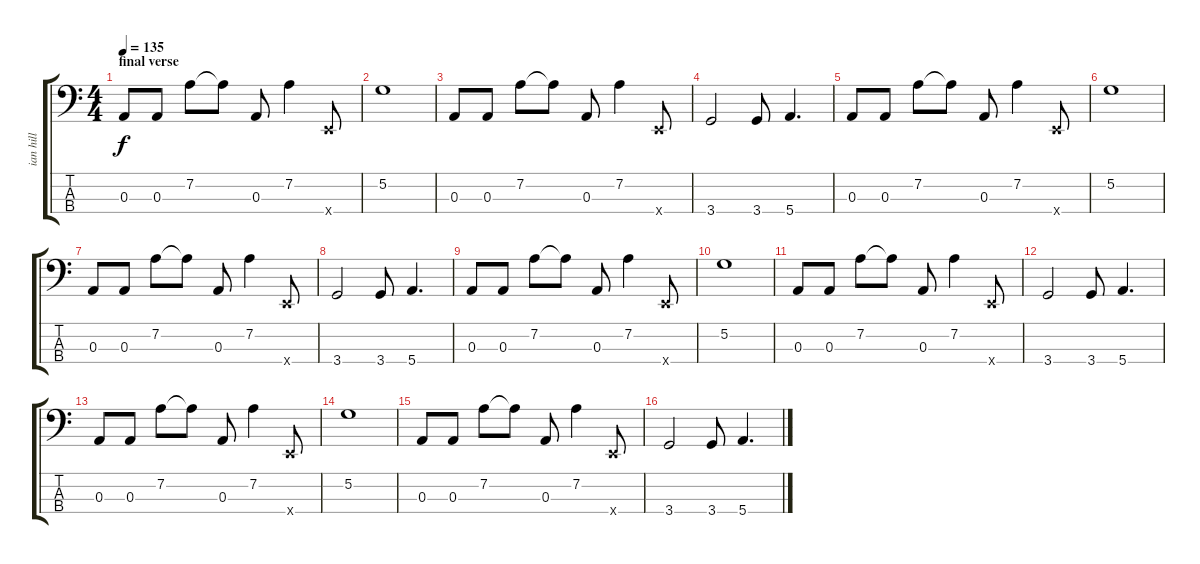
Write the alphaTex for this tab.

\track ("ian hill" "ian hill") {instrument acousticguitarsteel}
\staff {score tabs}
\tuning (G2 D2 A1 E1) {hide}
\ts (4 4)
\section ("" "final verse")
\tempo 135
\clef f4
\ks c
0.3.8{dy f balance 10} 0.3.8 7.2.8 7.2{t}.8 0.3.8 7.2.4 0.4{x}.8 |
5.2.1 |
0.3.8{balance 10} 0.3.8 7.2.8 7.2{t}.8 0.3.8 7.2.4 0.4{x}.8 |
3.4.2 3.4.8 5.4.4{d} |
0.3.8{balance 10} 0.3.8 7.2.8 7.2{t}.8 0.3.8 7.2.4 0.4{x}.8 |
5.2.1 |
0.3.8{balance 10} 0.3.8 7.2.8 7.2{t}.8 0.3.8 7.2.4 0.4{x}.8 |
3.4.2 3.4.8 5.4.4{d} |
0.3.8{balance 10} 0.3.8 7.2.8 7.2{t}.8 0.3.8 7.2.4 0.4{x}.8 |
5.2.1 |
0.3.8{balance 10} 0.3.8 7.2.8 7.2{t}.8 0.3.8 7.2.4 0.4{x}.8 |
3.4.2 3.4.8 5.4.4{d} |
0.3.8{balance 10} 0.3.8 7.2.8 7.2{t}.8 0.3.8 7.2.4 0.4{x}.8 |
5.2.1 |
0.3.8{balance 10} 0.3.8 7.2.8 7.2{t}.8 0.3.8 7.2.4 0.4{x}.8 |
3.4.2 3.4.8 5.4.4{d}
